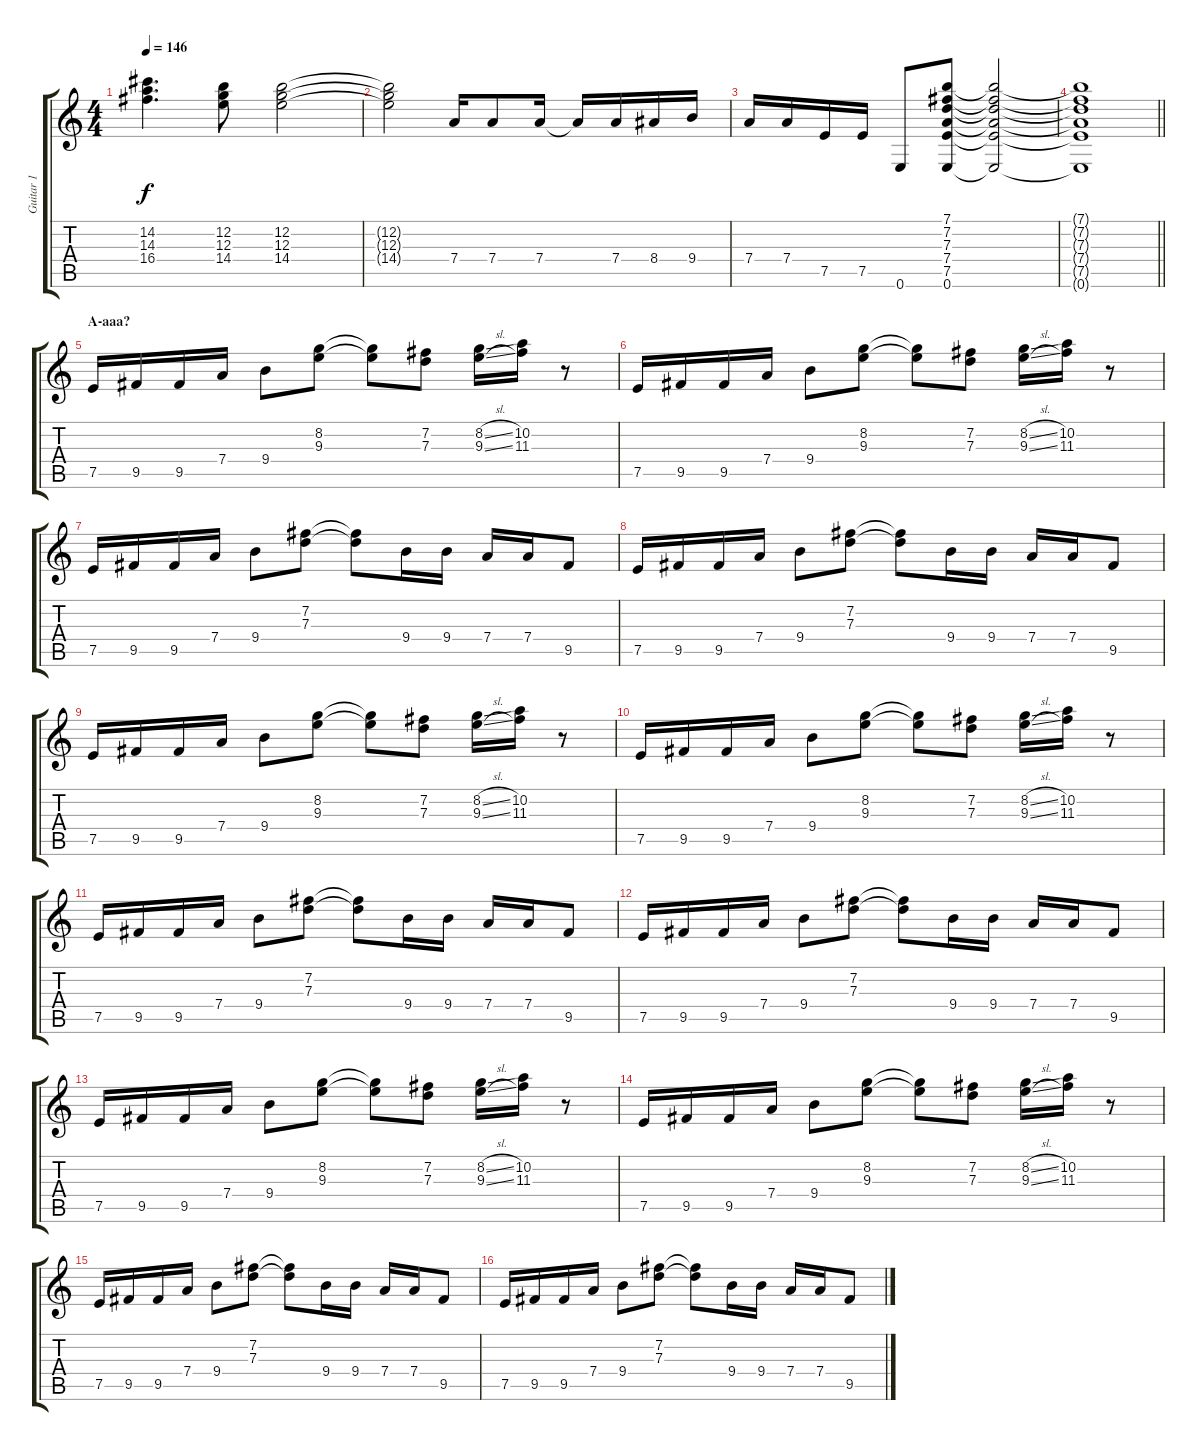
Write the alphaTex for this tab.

\track ("Guitar 1" "Guitar 1") {instrument overdrivenguitar}
\staff {score tabs}
\tuning (E4 B3 G3 D3 A2 E2) {hide}
\ts (4 4)
\tempo 146
\clef g2
\ks c
(14.2 14.3 16.4).4{d dy f} (12.2 12.3 14.4).8 (12.2 12.3 14.4).2 |
(12.2{t} 12.3{t} 14.4{t}).2 7.4.16 7.4.8 7.4.16 7.4{t}.16 7.4.16 8.4.16 9.4.16 |
7.4.16 7.4.16 7.5.16 7.5.16 0.6.8 (7.1 7.2 7.3 7.4 7.5 0.6).8 (7.1{t} 7.2{t} 7.3{t} 7.4{t} 7.5{t} 0.6{t}).2 |
\barLineRight lightlight
(7.1{t} 7.2{t} 7.3{t} 7.4{t} 7.5{t} 0.6{t}).1 |
\section ("" "A-aaa?")
7.5.16 9.5.16 9.5.16 7.4.16 9.4.8 (8.2 9.3).8 (8.2{t} 9.3{t}).8 (7.2 7.3).8 (8.2{sl} 9.3{sl}).16 (10.2 11.3).16 r.8 |
7.5.16 9.5.16 9.5.16 7.4.16 9.4.8 (8.2 9.3).8 (8.2{t} 9.3{t}).8 (7.2 7.3).8 (8.2{sl} 9.3{sl}).16 (10.2 11.3).16 r.8 |
7.5.16 9.5.16 9.5.16 7.4.16 9.4.8 (7.2 7.3).8 (7.2{t} 7.3{t}).8 9.4.16 9.4.16 7.4.16 7.4.16 9.5.8 |
7.5.16 9.5.16 9.5.16 7.4.16 9.4.8 (7.2 7.3).8 (7.2{t} 7.3{t}).8 9.4.16 9.4.16 7.4.16 7.4.16 9.5.8 |
7.5.16 9.5.16 9.5.16 7.4.16 9.4.8 (8.2 9.3).8 (8.2{t} 9.3{t}).8 (7.2 7.3).8 (8.2{sl} 9.3{sl}).16 (10.2 11.3).16 r.8 |
7.5.16 9.5.16 9.5.16 7.4.16 9.4.8 (8.2 9.3).8 (8.2{t} 9.3{t}).8 (7.2 7.3).8 (8.2{sl} 9.3{sl}).16 (10.2 11.3).16 r.8 |
7.5.16 9.5.16 9.5.16 7.4.16 9.4.8 (7.2 7.3).8 (7.2{t} 7.3{t}).8 9.4.16 9.4.16 7.4.16 7.4.16 9.5.8 |
7.5.16 9.5.16 9.5.16 7.4.16 9.4.8 (7.2 7.3).8 (7.2{t} 7.3{t}).8 9.4.16 9.4.16 7.4.16 7.4.16 9.5.8 |
7.5.16 9.5.16 9.5.16 7.4.16 9.4.8 (8.2 9.3).8 (8.2{t} 9.3{t}).8 (7.2 7.3).8 (8.2{sl} 9.3{sl}).16 (10.2 11.3).16 r.8 |
7.5.16 9.5.16 9.5.16 7.4.16 9.4.8 (8.2 9.3).8 (8.2{t} 9.3{t}).8 (7.2 7.3).8 (8.2{sl} 9.3{sl}).16 (10.2 11.3).16 r.8 |
7.5.16 9.5.16 9.5.16 7.4.16 9.4.8 (7.2 7.3).8 (7.2{t} 7.3{t}).8 9.4.16 9.4.16 7.4.16 7.4.16 9.5.8 |
7.5.16 9.5.16 9.5.16 7.4.16 9.4.8 (7.2 7.3).8 (7.2{t} 7.3{t}).8 9.4.16 9.4.16 7.4.16 7.4.16 9.5.8
